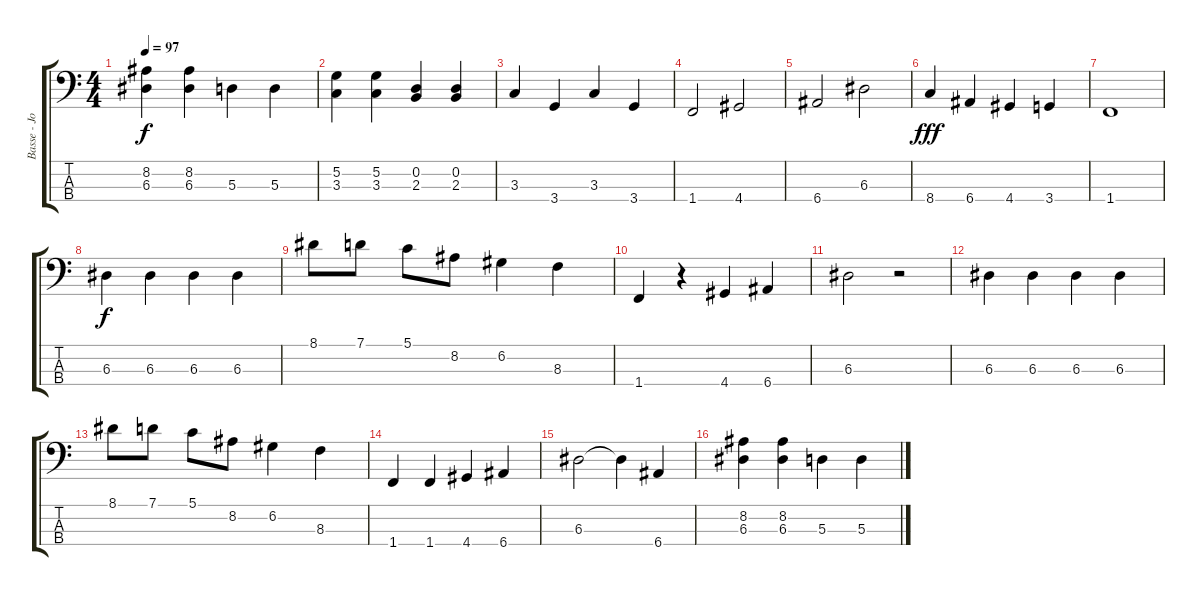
\track ("Basse - John Deacon" "Basse - Jo") {instrument electricbassfinger}
\staff {score tabs}
\tuning (G2 D2 A1 E1) {hide}
\ts (4 4)
\tempo 97
\clef f4
\ks c
(8.2 6.3).4{dy f} (8.2 6.3).4 5.3.4 5.3.4 |
(5.2 3.3).4 (5.2 3.3).4 (0.2 2.3).4 (0.2 2.3).4 |
3.3.4 3.4.4 3.3.4 3.4.4 |
1.4.2 4.4.2 |
6.4.2 6.3.2 |
8.4.4{dy fff} 6.4.4 4.4.4 3.4.4 |
1.4.1 |
6.3.4{dy f} 6.3.4 6.3.4 6.3.4 |
8.1.8 7.1.8 5.1.8 8.2.8 6.2.4 8.3.4 |
1.4.4 r.4 4.4.4 6.4.4 |
6.3.2 r.2 |
6.3.4 6.3.4 6.3.4 6.3.4 |
8.1.8 7.1.8 5.1.8 8.2.8 6.2.4 8.3.4 |
1.4.4 1.4.4 4.4.4 6.4.4 |
6.3.2 6.3{t}.4 6.4.4 |
(8.2 6.3).4 (8.2 6.3).4 5.3.4 5.3.4
